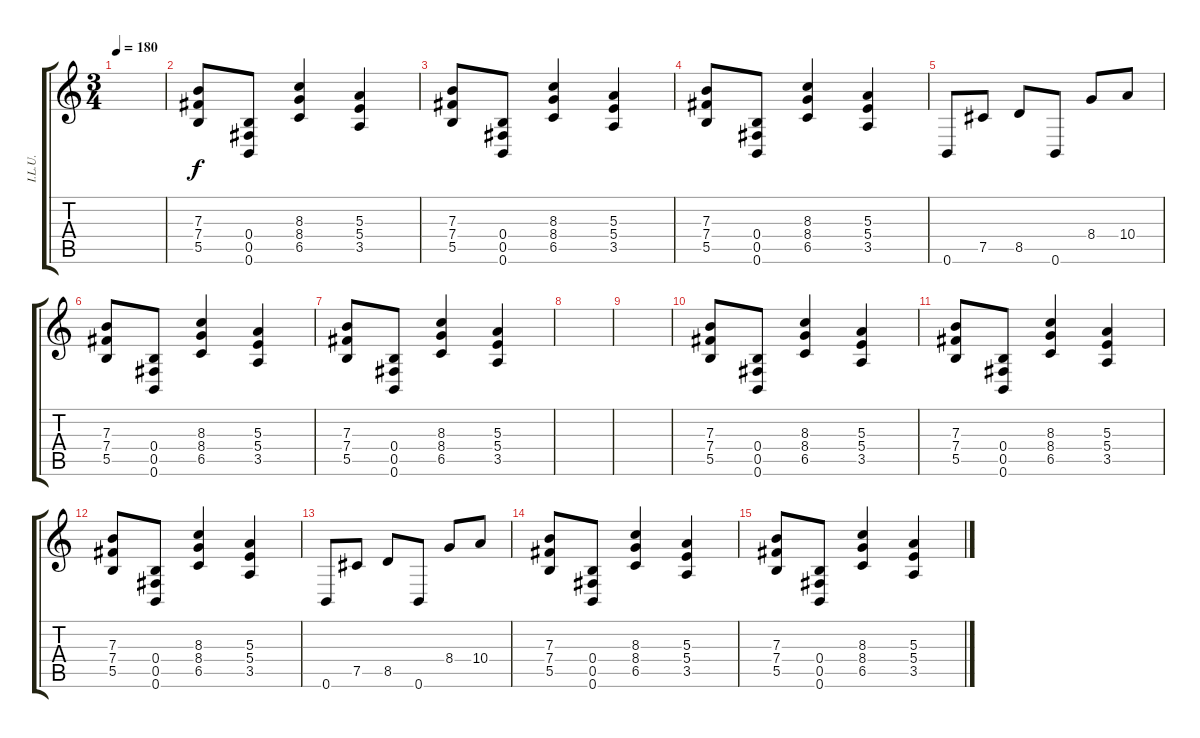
\track ("I.L.U." "I.L.U.") {instrument distortionguitar}
\staff {score tabs}
\tuning (Db4 Ab3 E3 B2 Gb2 B1) {hide}
\ts (3 4)
\tempo 180
\clef g2
\ks c
|
(7.3 7.4 5.5).8 (0.4 0.5 0.6).8 (8.3 8.4 6.5).4 (5.3 5.4 3.5).4 |
(7.3 7.4 5.5).8 (0.4 0.5 0.6).8 (8.3 8.4 6.5).4 (5.3 5.4 3.5).4 |
(7.3 7.4 5.5).8 (0.4 0.5 0.6).8 (8.3 8.4 6.5).4 (5.3 5.4 3.5).4 |
0.6.8 7.5.8 8.5.8 0.6.8 8.4.8 10.4.8 |
(7.3 7.4 5.5).8 (0.4 0.5 0.6).8 (8.3 8.4 6.5).4 (5.3 5.4 3.5).4 |
(7.3 7.4 5.5).8 (0.4 0.5 0.6).8 (8.3 8.4 6.5).4 (5.3 5.4 3.5).4 |
|
|
(7.3 7.4 5.5).8 (0.4 0.5 0.6).8 (8.3 8.4 6.5).4 (5.3 5.4 3.5).4 |
(7.3 7.4 5.5).8 (0.4 0.5 0.6).8 (8.3 8.4 6.5).4 (5.3 5.4 3.5).4 |
(7.3 7.4 5.5).8 (0.4 0.5 0.6).8 (8.3 8.4 6.5).4 (5.3 5.4 3.5).4 |
0.6.8 7.5.8 8.5.8 0.6.8 8.4.8 10.4.8 |
(7.3 7.4 5.5).8 (0.4 0.5 0.6).8 (8.3 8.4 6.5).4 (5.3 5.4 3.5).4 |
(7.3 7.4 5.5).8 (0.4 0.5 0.6).8 (8.3 8.4 6.5).4 (5.3 5.4 3.5).4
